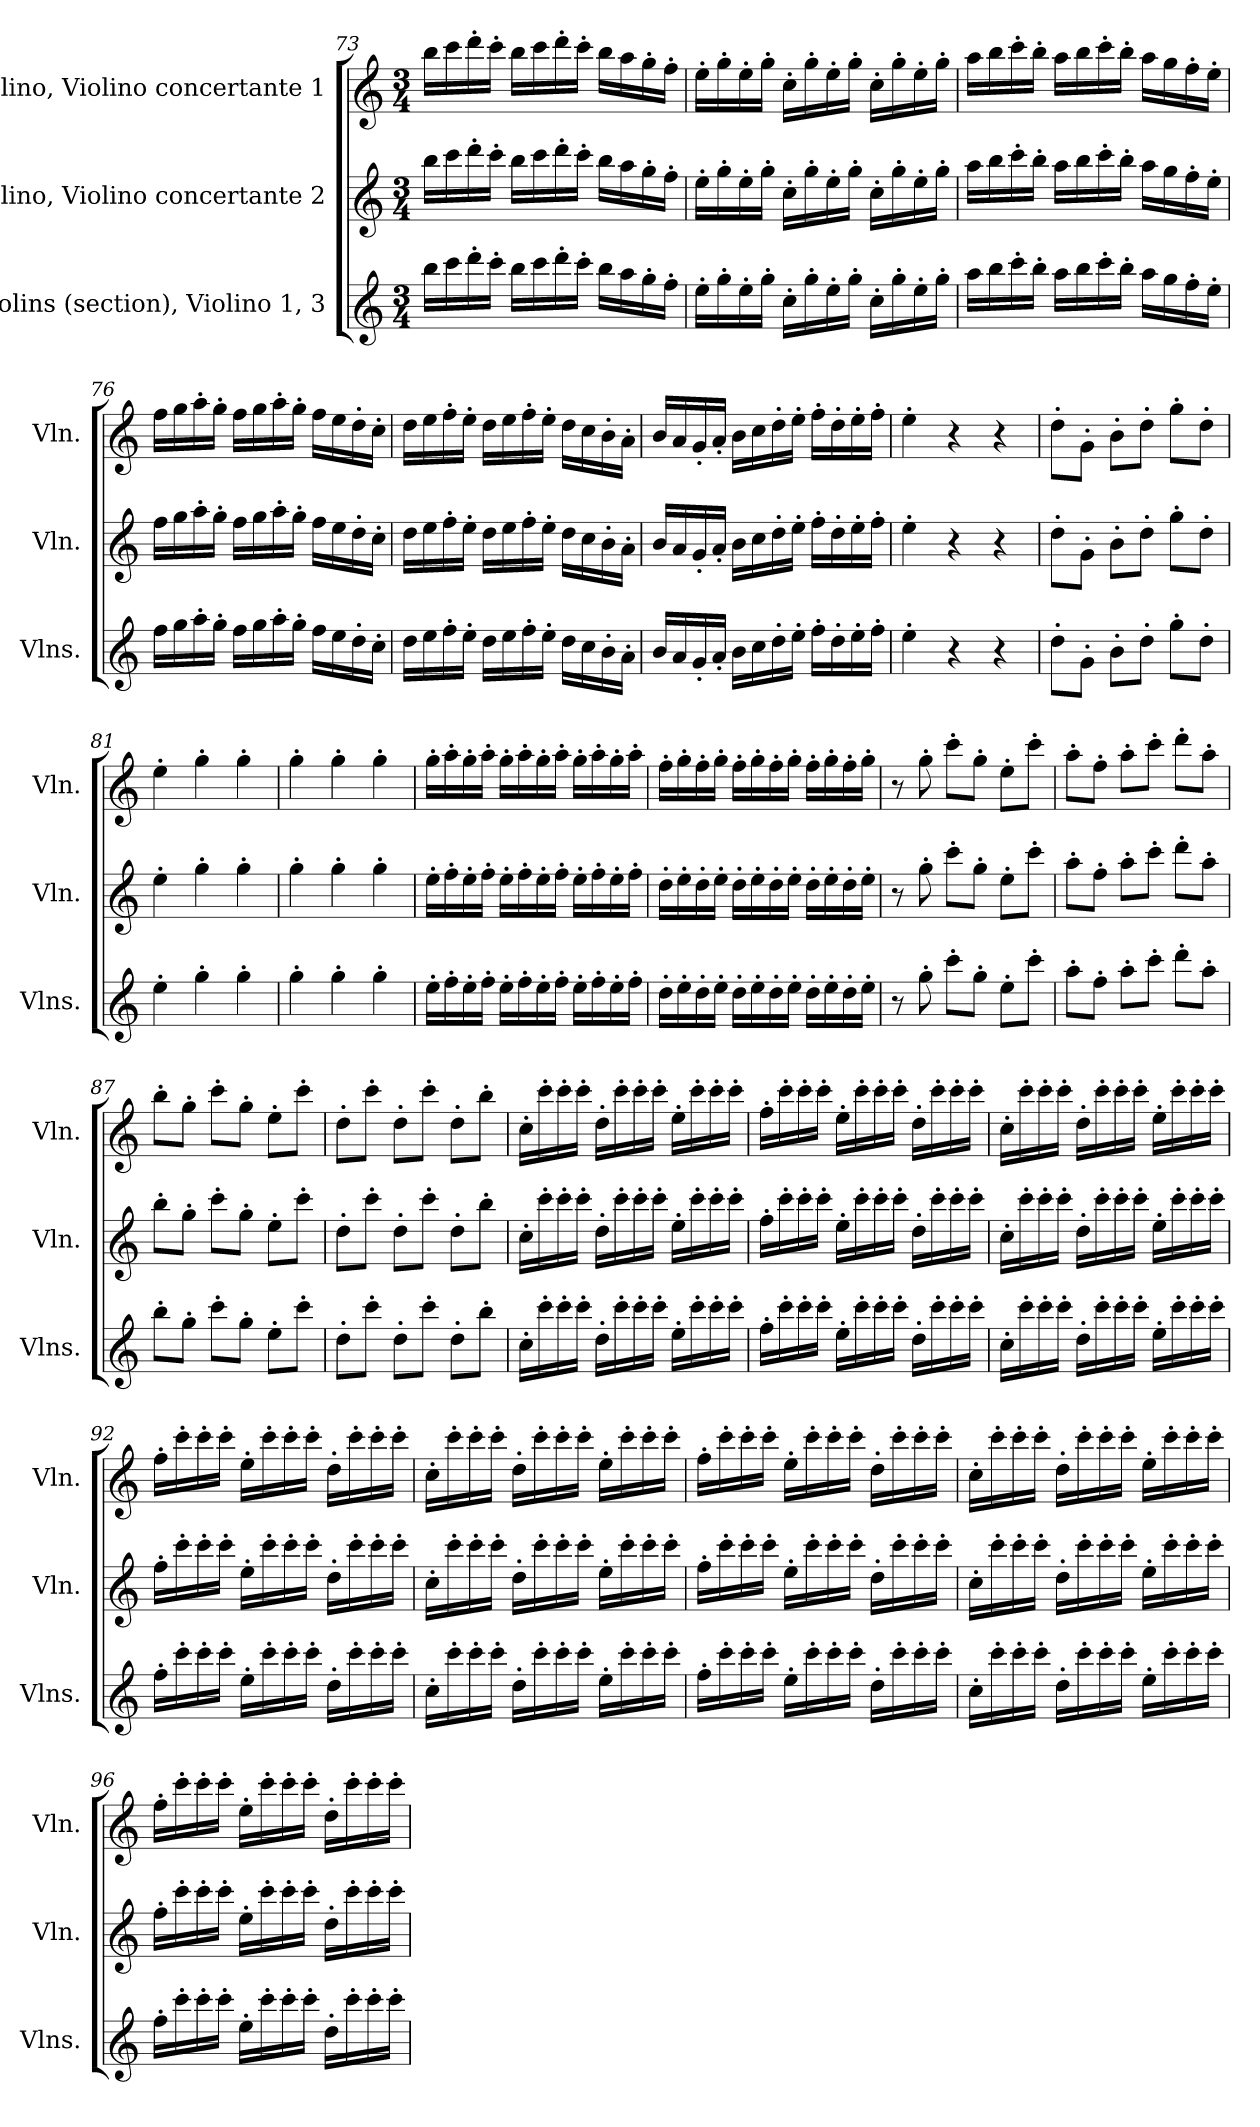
**kern	**kern	**kern
*part3	*part2	*part1
*staff3	*staff2	*staff1
*I"Violins (section), Violino 1, 3	*I"Violino, Violino concertante 2	*I"Violino, Violino concertante 1
*I'Vlns.	*I'Vln.	*I'Vln.
*clefG2	*clefG2	*clefG2
*k[]	*k[]	*k[]
*M3/4	*M3/4	*M3/4
=73	=73	=73
16bb\LL	16bb\LL	16bb\LL
16ccc\	16ccc\	16ccc\
16ddd'\	16ddd'\	16ddd'\
16ccc'\JJ	16ccc'\JJ	16ccc'\JJ
16bb\LL	16bb\LL	16bb\LL
16ccc\	16ccc\	16ccc\
16ddd'\	16ddd'\	16ddd'\
16ccc'\JJ	16ccc'\JJ	16ccc'\JJ
16bb\LL	16bb\LL	16bb\LL
16aa\	16aa\	16aa\
16gg'\	16gg'\	16gg'\
16ff'\JJ	16ff'\JJ	16ff'\JJ
!!LO:LB:g=z
=74	=74	=74
16ee'\LL	16ee'\LL	16ee'\LL
16gg'\	16gg'\	16gg'\
16ee'\	16ee'\	16ee'\
16gg'\JJ	16gg'\JJ	16gg'\JJ
16cc'\LL	16cc'\LL	16cc'\LL
16gg'\	16gg'\	16gg'\
16ee'\	16ee'\	16ee'\
16gg'\JJ	16gg'\JJ	16gg'\JJ
16cc'\LL	16cc'\LL	16cc'\LL
16gg'\	16gg'\	16gg'\
16ee'\	16ee'\	16ee'\
16gg'\JJ	16gg'\JJ	16gg'\JJ
=75	=75	=75
16aa\LL	16aa\LL	16aa\LL
16bb\	16bb\	16bb\
16ccc'\	16ccc'\	16ccc'\
16bb'\JJ	16bb'\JJ	16bb'\JJ
16aa\LL	16aa\LL	16aa\LL
16bb\	16bb\	16bb\
16ccc'\	16ccc'\	16ccc'\
16bb'\JJ	16bb'\JJ	16bb'\JJ
16aa\LL	16aa\LL	16aa\LL
16gg\	16gg\	16gg\
16ff'\	16ff'\	16ff'\
16ee'\JJ	16ee'\JJ	16ee'\JJ
=76	=76	=76
16ff\LL	16ff\LL	16ff\LL
16gg\	16gg\	16gg\
16aa'\	16aa'\	16aa'\
16gg'\JJ	16gg'\JJ	16gg'\JJ
16ff\LL	16ff\LL	16ff\LL
16gg\	16gg\	16gg\
16aa'\	16aa'\	16aa'\
16gg'\JJ	16gg'\JJ	16gg'\JJ
16ff\LL	16ff\LL	16ff\LL
16ee\	16ee\	16ee\
16dd'\	16dd'\	16dd'\
16cc'\JJ	16cc'\JJ	16cc'\JJ
!!LO:LB:g=z
=77	=77	=77
16dd\LL	16dd\LL	16dd\LL
16ee\	16ee\	16ee\
16ff'\	16ff'\	16ff'\
16ee'\JJ	16ee'\JJ	16ee'\JJ
16dd\LL	16dd\LL	16dd\LL
16ee\	16ee\	16ee\
16ff'\	16ff'\	16ff'\
16ee'\JJ	16ee'\JJ	16ee'\JJ
16dd\LL	16dd\LL	16dd\LL
16cc\	16cc\	16cc\
16b'\	16b'\	16b'\
16a'\JJ	16a'\JJ	16a'\JJ
=78	=78	=78
16b/LL	16b/LL	16b/LL
16a/	16a/	16a/
16g'/	16g'/	16g'/
16a'/JJ	16a'/JJ	16a'/JJ
16b\LL	16b\LL	16b\LL
16cc\	16cc\	16cc\
16dd'\	16dd'\	16dd'\
16ee'\JJ	16ee'\JJ	16ee'\JJ
16ff'\LL	16ff'\LL	16ff'\LL
16dd'\	16dd'\	16dd'\
16ee'\	16ee'\	16ee'\
16ff'\JJ	16ff'\JJ	16ff'\JJ
=79	=79	=79
4ee'\	4ee'\	4ee'\
4r	4r	4r
4r	4r	4r
=80	=80	=80
8dd'\L	8dd'\L	8dd'\L
8g'\J	8g'\J	8g'\J
8b'\L	8b'\L	8b'\L
8dd'\J	8dd'\J	8dd'\J
8gg'\L	8gg'\L	8gg'\L
8dd'\J	8dd'\J	8dd'\J
=81	=81	=81
4ee'\	4ee'\	4ee'\
4gg'\	4gg'\	4gg'\
4gg'\	4gg'\	4gg'\
!!LO:LB:g=z
=82	=82	=82
4gg'\	4gg'\	4gg'\
4gg'\	4gg'\	4gg'\
4gg'\	4gg'\	4gg'\
=83	=83	=83
16ee'\LL	16ee'\LL	16gg'\LL
16ff'\	16ff'\	16aa'\
16ee'\	16ee'\	16gg'\
16ff'\JJ	16ff'\JJ	16aa'\JJ
16ee'\LL	16ee'\LL	16gg'\LL
16ff'\	16ff'\	16aa'\
16ee'\	16ee'\	16gg'\
16ff'\JJ	16ff'\JJ	16aa'\JJ
16ee'\LL	16ee'\LL	16gg'\LL
16ff'\	16ff'\	16aa'\
16ee'\	16ee'\	16gg'\
16ff'\JJ	16ff'\JJ	16aa'\JJ
=84	=84	=84
16dd'\LL	16dd'\LL	16ff'\LL
16ee'\	16ee'\	16gg'\
16dd'\	16dd'\	16ff'\
16ee'\JJ	16ee'\JJ	16gg'\JJ
16dd'\LL	16dd'\LL	16ff'\LL
16ee'\	16ee'\	16gg'\
16dd'\	16dd'\	16ff'\
16ee'\JJ	16ee'\JJ	16gg'\JJ
16dd'\LL	16dd'\LL	16ff'\LL
16ee'\	16ee'\	16gg'\
16dd'\	16dd'\	16ff'\
16ee'\JJ	16ee'\JJ	16gg'\JJ
=85	=85	=85
8r	8r	8r
8gg'\	8gg'\	8gg'\
8ccc'\L	8ccc'\L	8ccc'\L
8gg'\J	8gg'\J	8gg'\J
8ee'\L	8ee'\L	8ee'\L
8ccc'\J	8ccc'\J	8ccc'\J
!!LO:PB:g=z
=86	=86	=86
8aa'\L	8aa'\L	8aa'\L
8ff'\J	8ff'\J	8ff'\J
8aa'\L	8aa'\L	8aa'\L
8ccc'\J	8ccc'\J	8ccc'\J
8ddd'\L	8ddd'\L	8ddd'\L
8aa'\J	8aa'\J	8aa'\J
=87	=87	=87
8bb'\L	8bb'\L	8bb'\L
8gg'\J	8gg'\J	8gg'\J
8ccc'\L	8ccc'\L	8ccc'\L
8gg'\J	8gg'\J	8gg'\J
8ee'\L	8ee'\L	8ee'\L
8ccc'\J	8ccc'\J	8ccc'\J
=88	=88	=88
8dd'\L	8dd'\L	8dd'\L
8ccc'\J	8ccc'\J	8ccc'\J
8dd'\L	8dd'\L	8dd'\L
8ccc'\J	8ccc'\J	8ccc'\J
8dd'\L	8dd'\L	8dd'\L
8bb'\J	8bb'\J	8bb'\J
=89	=89	=89
16cc'\LL	16cc'\LL	16cc'\LL
16ccc'\	16ccc'\	16ccc'\
16ccc'\	16ccc'\	16ccc'\
16ccc'\JJ	16ccc'\JJ	16ccc'\JJ
16dd'\LL	16dd'\LL	16dd'\LL
16ccc'\	16ccc'\	16ccc'\
16ccc'\	16ccc'\	16ccc'\
16ccc'\JJ	16ccc'\JJ	16ccc'\JJ
16ee'\LL	16ee'\LL	16ee'\LL
16ccc'\	16ccc'\	16ccc'\
16ccc'\	16ccc'\	16ccc'\
16ccc'\JJ	16ccc'\JJ	16ccc'\JJ
!!LO:LB:g=z
=90	=90	=90
16ff'\LL	16ff'\LL	16ff'\LL
16ccc'\	16ccc'\	16ccc'\
16ccc'\	16ccc'\	16ccc'\
16ccc'\JJ	16ccc'\JJ	16ccc'\JJ
16ee'\LL	16ee'\LL	16ee'\LL
16ccc'\	16ccc'\	16ccc'\
16ccc'\	16ccc'\	16ccc'\
16ccc'\JJ	16ccc'\JJ	16ccc'\JJ
16dd'\LL	16dd'\LL	16dd'\LL
16ccc'\	16ccc'\	16ccc'\
16ccc'\	16ccc'\	16ccc'\
16ccc'\JJ	16ccc'\JJ	16ccc'\JJ
=91	=91	=91
16cc'\LL	16cc'\LL	16cc'\LL
16ccc'\	16ccc'\	16ccc'\
16ccc'\	16ccc'\	16ccc'\
16ccc'\JJ	16ccc'\JJ	16ccc'\JJ
16dd'\LL	16dd'\LL	16dd'\LL
16ccc'\	16ccc'\	16ccc'\
16ccc'\	16ccc'\	16ccc'\
16ccc'\JJ	16ccc'\JJ	16ccc'\JJ
16ee'\LL	16ee'\LL	16ee'\LL
16ccc'\	16ccc'\	16ccc'\
16ccc'\	16ccc'\	16ccc'\
16ccc'\JJ	16ccc'\JJ	16ccc'\JJ
=92	=92	=92
16ff'\LL	16ff'\LL	16ff'\LL
16ccc'\	16ccc'\	16ccc'\
16ccc'\	16ccc'\	16ccc'\
16ccc'\JJ	16ccc'\JJ	16ccc'\JJ
16ee'\LL	16ee'\LL	16ee'\LL
16ccc'\	16ccc'\	16ccc'\
16ccc'\	16ccc'\	16ccc'\
16ccc'\JJ	16ccc'\JJ	16ccc'\JJ
16dd'\LL	16dd'\LL	16dd'\LL
16ccc'\	16ccc'\	16ccc'\
16ccc'\	16ccc'\	16ccc'\
16ccc'\JJ	16ccc'\JJ	16ccc'\JJ
!!LO:LB:g=z
=93	=93	=93
16cc'\LL	16cc'\LL	16cc'\LL
16ccc'\	16ccc'\	16ccc'\
16ccc'\	16ccc'\	16ccc'\
16ccc'\JJ	16ccc'\JJ	16ccc'\JJ
16dd'\LL	16dd'\LL	16dd'\LL
16ccc'\	16ccc'\	16ccc'\
16ccc'\	16ccc'\	16ccc'\
16ccc'\JJ	16ccc'\JJ	16ccc'\JJ
16ee'\LL	16ee'\LL	16ee'\LL
16ccc'\	16ccc'\	16ccc'\
16ccc'\	16ccc'\	16ccc'\
16ccc'\JJ	16ccc'\JJ	16ccc'\JJ
=94	=94	=94
16ff'\LL	16ff'\LL	16ff'\LL
16ccc'\	16ccc'\	16ccc'\
16ccc'\	16ccc'\	16ccc'\
16ccc'\JJ	16ccc'\JJ	16ccc'\JJ
16ee'\LL	16ee'\LL	16ee'\LL
16ccc'\	16ccc'\	16ccc'\
16ccc'\	16ccc'\	16ccc'\
16ccc'\JJ	16ccc'\JJ	16ccc'\JJ
16dd'\LL	16dd'\LL	16dd'\LL
16ccc'\	16ccc'\	16ccc'\
16ccc'\	16ccc'\	16ccc'\
16ccc'\JJ	16ccc'\JJ	16ccc'\JJ
=95	=95	=95
16cc'\LL	16cc'\LL	16cc'\LL
16ccc'\	16ccc'\	16ccc'\
16ccc'\	16ccc'\	16ccc'\
16ccc'\JJ	16ccc'\JJ	16ccc'\JJ
16dd'\LL	16dd'\LL	16dd'\LL
16ccc'\	16ccc'\	16ccc'\
16ccc'\	16ccc'\	16ccc'\
16ccc'\JJ	16ccc'\JJ	16ccc'\JJ
16ee'\LL	16ee'\LL	16ee'\LL
16ccc'\	16ccc'\	16ccc'\
16ccc'\	16ccc'\	16ccc'\
16ccc'\JJ	16ccc'\JJ	16ccc'\JJ
!!LO:LB:g=z
=96	=96	=96
16ff'\LL	16ff'\LL	16ff'\LL
16ccc'\	16ccc'\	16ccc'\
16ccc'\	16ccc'\	16ccc'\
16ccc'\JJ	16ccc'\JJ	16ccc'\JJ
16ee'\LL	16ee'\LL	16ee'\LL
16ccc'\	16ccc'\	16ccc'\
16ccc'\	16ccc'\	16ccc'\
16ccc'\JJ	16ccc'\JJ	16ccc'\JJ
16dd'\LL	16dd'\LL	16dd'\LL
16ccc'\	16ccc'\	16ccc'\
16ccc'\	16ccc'\	16ccc'\
16ccc'\JJ	16ccc'\JJ	16ccc'\JJ
=	=	=
*-	*-	*-
